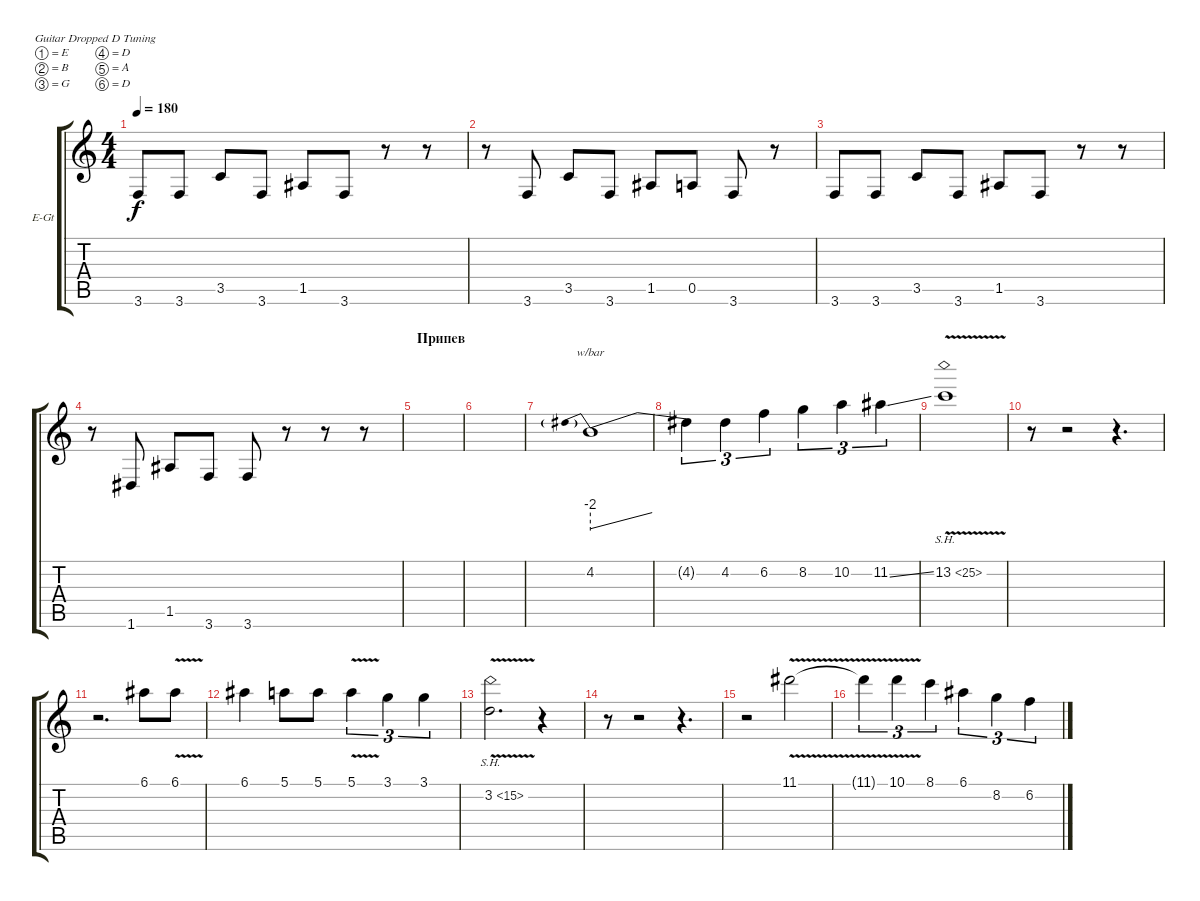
\defaultSystemsLayout 4
\bracketExtendMode groupsimilarinstruments
\firstSystemTrackNameOrientation horizontal
\otherSystemsTrackNameOrientation horizontal
\track ("Романов" "E-Gt") {instrument distortionguitar}
\staff {score tabs}
\tuning (E4 B3 G3 D3 A2 D2)
\ts (4 4)
\tempo 180
\clef g2
\ks c
3.6.8{dy f} 3.6.8 3.5.8 3.6.8 1.5.8 3.6.8 r.8 r.8 |
r.8 3.6.8 3.5.8 3.6.8 1.5.8 0.5.8 3.6.8 r.8 |
3.6.8 3.6.8 3.5.8 3.6.8 1.5.8 3.6.8 r.8 r.8 |
r.8 1.6.8 1.5.8 3.6.8 3.6.8 r.8 r.8 r.8 |
\section ("" "Припев")
|
|
4.2.1{tbe (predivedive default 0 -8 60 0)} |
4.2{t}.4{tu (3 2)} 4.2.4{tu (3 2)} 6.2.4{tu (3 2)} 8.2.4{tu (3 2)} 10.2.4{tu (3 2)} 11.2{ss}.4{tu (3 2)} |
13.2{sh 12 v}.1 |
r.8 r.2 r.4{d} |
r.2{d} 6.1.8 6.1{v}.8 |
6.1.4 5.1.8 5.1.8 5.1{v}.4{tu (3 2)} 3.1.4{tu (3 2)} 3.1.4{tu (3 2)} |
3.2{sh 12 v}.2{d} r.4 |
r.8 r.2 r.4{d} |
r.2 11.1{v}.2 |
11.1{t}.4{tu (3 2)} 10.1{v}.4{tu (3 2)} 8.1.4{tu (3 2)} 6.1.4{tu (3 2)} 8.2.4{tu (3 2)} 6.2.4{tu (3 2)}
